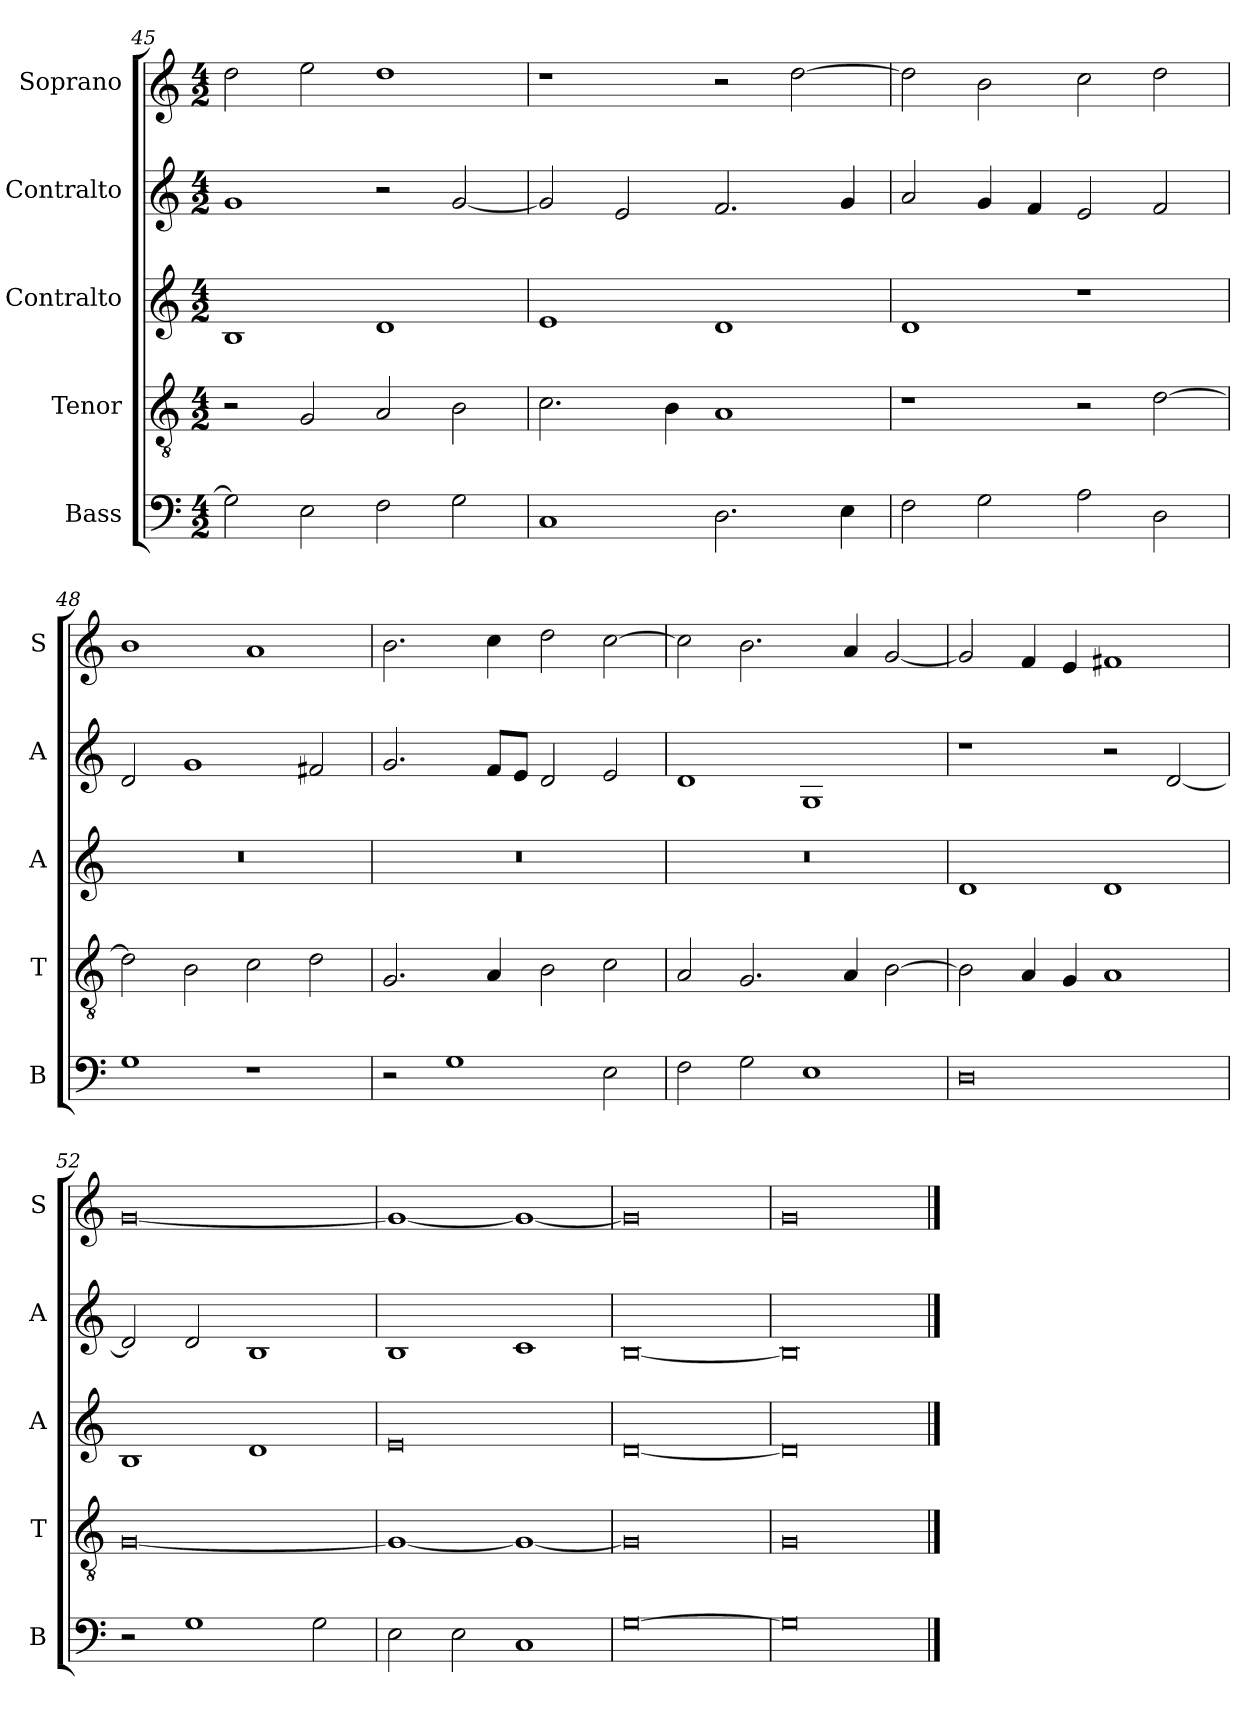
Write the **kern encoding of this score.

**kern	**kern	**kern	**kern	**kern
*part5	*part4	*part3	*part2	*part1
*staff5	*staff4	*staff3	*staff2	*staff1
*I"Bass	*I"Tenor	*I"Contralto	*I"Contralto	*I"Soprano
*I'B	*I'T	*I'A	*I'A	*I'S
*clefF4	*clefGv2	*clefG2	*clefG2	*clefG2
*k[]	*k[]	*k[]	*k[]	*k[]
*G:mix	*G:mix	*G:mix	*G:mix	*G:mix
*M4/2	*M4/2	*M4/2	*M4/2	*M4/2
=45	=45	=45	=45	=45
2G]	2r	1B	1g	2dd
2E	2G	.	.	2ee
2F	2A	1d	2r	1dd
2G	2B	.	[2g	.
=46	=46	=46	=46	=46
1C	2.c	1e	2g]	1r
.	.	.	2e	.
.	4B	.	.	.
2.D	1A	1d	2.f	2r
.	.	.	.	[2dd
4E	.	.	4g	.
=47	=47	=47	=47	=47
2F	1r	1d	2a	2dd]
2G	.	.	4g	2b
.	.	.	4f	.
2A	2r	1r	2e	2cc
2D	[2d	.	2f	2dd
=48	=48	=48	=48	=48
1G	2d]	0r	2d	1b
.	2B	.	1g	.
1r	2c	.	.	1a
.	2d	.	2f#X	.
=49	=49	=49	=49	=49
2r	2.G	0r	2.g	2.b
1G	.	.	.	.
.	4A	.	8f/L	4cc
.	.	.	8e/J	.
.	2B	.	2d	2dd
2E	2c	.	2e	[2cc
=50	=50	=50	=50	=50
2F	2A	0r	1d	2cc]
2G	2.G	.	.	2.b
1E	.	.	1G	.
.	4A	.	.	4a
.	[2B	.	.	[2g
=51	=51	=51	=51	=51
0D	2B]	1d	1r	2g]
.	4A	.	.	4f
.	4G	.	.	4e
.	1A	1d	2r	1f#X
.	.	.	[2d	.
=52	=52	=52	=52	=52
2r	[0G	1B	2d]	[0g
1G	.	.	2d	.
.	.	1d	1B	.
2G	.	.	.	.
=53	=53	=53	=53	=53
2E	1G_	0e	1B	1g_
2E	.	.	.	.
1C	1G_	.	1c	1g_
=54	=54	=54	=54	=54
[0G	0G]	[0d	[0B	0g]
=55	=55	=55	=55	=55
0G]	0G	0d]	0B]	0g
==	==	==	==	==
*-	*-	*-	*-	*-
